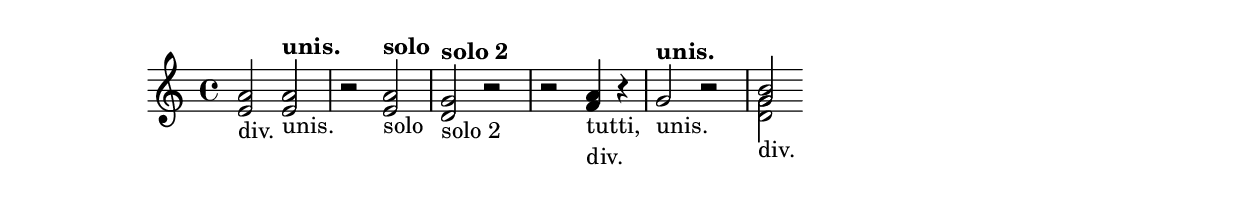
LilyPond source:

\version "2.19.19"
\header {
    texidoc = "Test some transitions that might be found in string parts produced with \\partcombine."
}

vone =  \relative a' { a2 <a e> | r2 <a e> | r     r | r2 a4 r4 | g2 r | <b g> }
vtwo =  \relative a' { e2 <e a> | r2 r     | <d g> r | r2 f4 r4 | g2 r | <g d> }
combined = \partcombine \vone \vtwo

% The part combiner does not yet support all of these labels.
expectedText = \relative c' {
  s2_"div." s2_"unis." | s2 s2_"solo" | s2_"solo 2" s2 |
  s2 s4_\markup \column { tutti, div. } s4 | s2_"unis." s | s_"div."
}

\layout { ragged-right = ##t }

\new Staff \with {
     aDueText = "unis."
     soloText = "solo"
     soloIIText = "solo 2"
} <<
   \set Score.skipBars = ##t
   \combined
   \expectedText
>>
